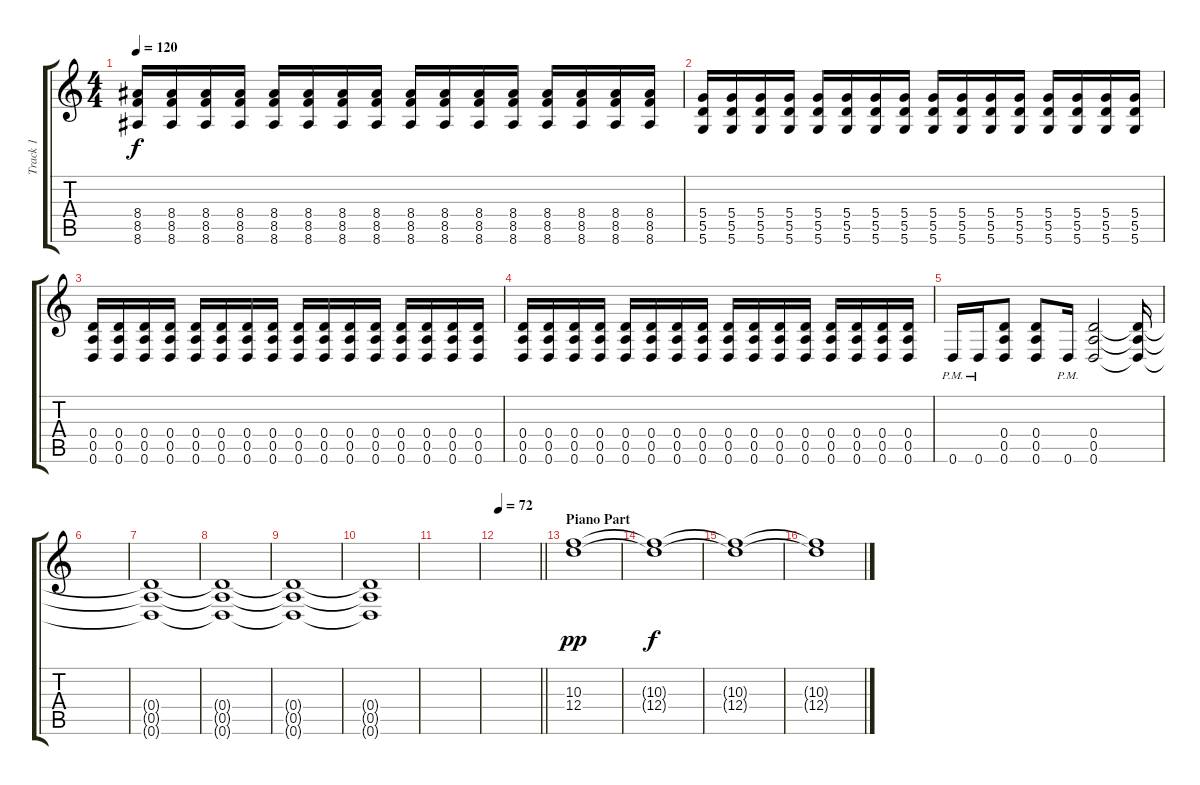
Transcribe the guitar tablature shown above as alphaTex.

\track ("Track 1" "Track 1") {instrument distortionguitar}
\staff {score tabs}
\tuning (E4 B3 G3 D3 A2 D2) {hide}
\ts (4 4)
\tempo 120
\clef g2
\ks c
(8.4 8.5 8.6).16{dy f} (8.4 8.5 8.6).16 (8.4 8.5 8.6).16 (8.4 8.5 8.6).16 (8.4 8.5 8.6).16 (8.4 8.5 8.6).16 (8.4 8.5 8.6).16 (8.4 8.5 8.6).16 (8.4 8.5 8.6).16 (8.4 8.5 8.6).16 (8.4 8.5 8.6).16 (8.4 8.5 8.6).16 (8.4 8.5 8.6).16 (8.4 8.5 8.6).16 (8.4 8.5 8.6).16 (8.4 8.5 8.6).16 |
(5.4 5.5 5.6).16 (5.4 5.5 5.6).16 (5.4 5.5 5.6).16 (5.4 5.5 5.6).16 (5.4 5.5 5.6).16 (5.4 5.5 5.6).16 (5.4 5.5 5.6).16 (5.4 5.5 5.6).16 (5.4 5.5 5.6).16 (5.4 5.5 5.6).16 (5.4 5.5 5.6).16 (5.4 5.5 5.6).16 (5.4 5.5 5.6).16 (5.4 5.5 5.6).16 (5.4 5.5 5.6).16 (5.4 5.5 5.6).16 |
(0.4 0.5 0.6).16 (0.4 0.5 0.6).16 (0.4 0.5 0.6).16 (0.4 0.5 0.6).16 (0.4 0.5 0.6).16 (0.4 0.5 0.6).16 (0.4 0.5 0.6).16 (0.4 0.5 0.6).16 (0.4 0.5 0.6).16 (0.4 0.5 0.6).16 (0.4 0.5 0.6).16 (0.4 0.5 0.6).16 (0.4 0.5 0.6).16 (0.4 0.5 0.6).16 (0.4 0.5 0.6).16 (0.4 0.5 0.6).16 |
(0.4 0.5 0.6).16 (0.4 0.5 0.6).16 (0.4 0.5 0.6).16 (0.4 0.5 0.6).16 (0.4 0.5 0.6).16 (0.4 0.5 0.6).16 (0.4 0.5 0.6).16 (0.4 0.5 0.6).16 (0.4 0.5 0.6).16 (0.4 0.5 0.6).16 (0.4 0.5 0.6).16 (0.4 0.5 0.6).16 (0.4 0.5 0.6).16 (0.4 0.5 0.6).16 (0.4 0.5 0.6).16 (0.4 0.5 0.6).16 |
0.6{pm}.16 0.6{pm}.16 (0.4 0.5 0.6).8 (0.4 0.5 0.6).8 0.6{pm}.16 (0.4 0.5 0.6).2 (0.4{t} 0.5{t} 0.6{t}).16 |
|
(0.4{t} 0.5{t} 0.6{t}).1 |
(0.4{t} 0.5{t} 0.6{t}).1 |
(0.4{t} 0.5{t} 0.6{t}).1 |
(0.4{t} 0.5{t} 0.6{t}).1 |
|
\tempo 72
\barLineRight lightlight
|
\section ("" "Piano Part")
(10.3 12.4).1{dy pp volume 14 balance 8 instrument pad2warm} |
(10.3{t} 12.4{t}).1{dy f} |
(10.3{t} 12.4{t}).1 |
(10.3{t} 12.4{t}).1
